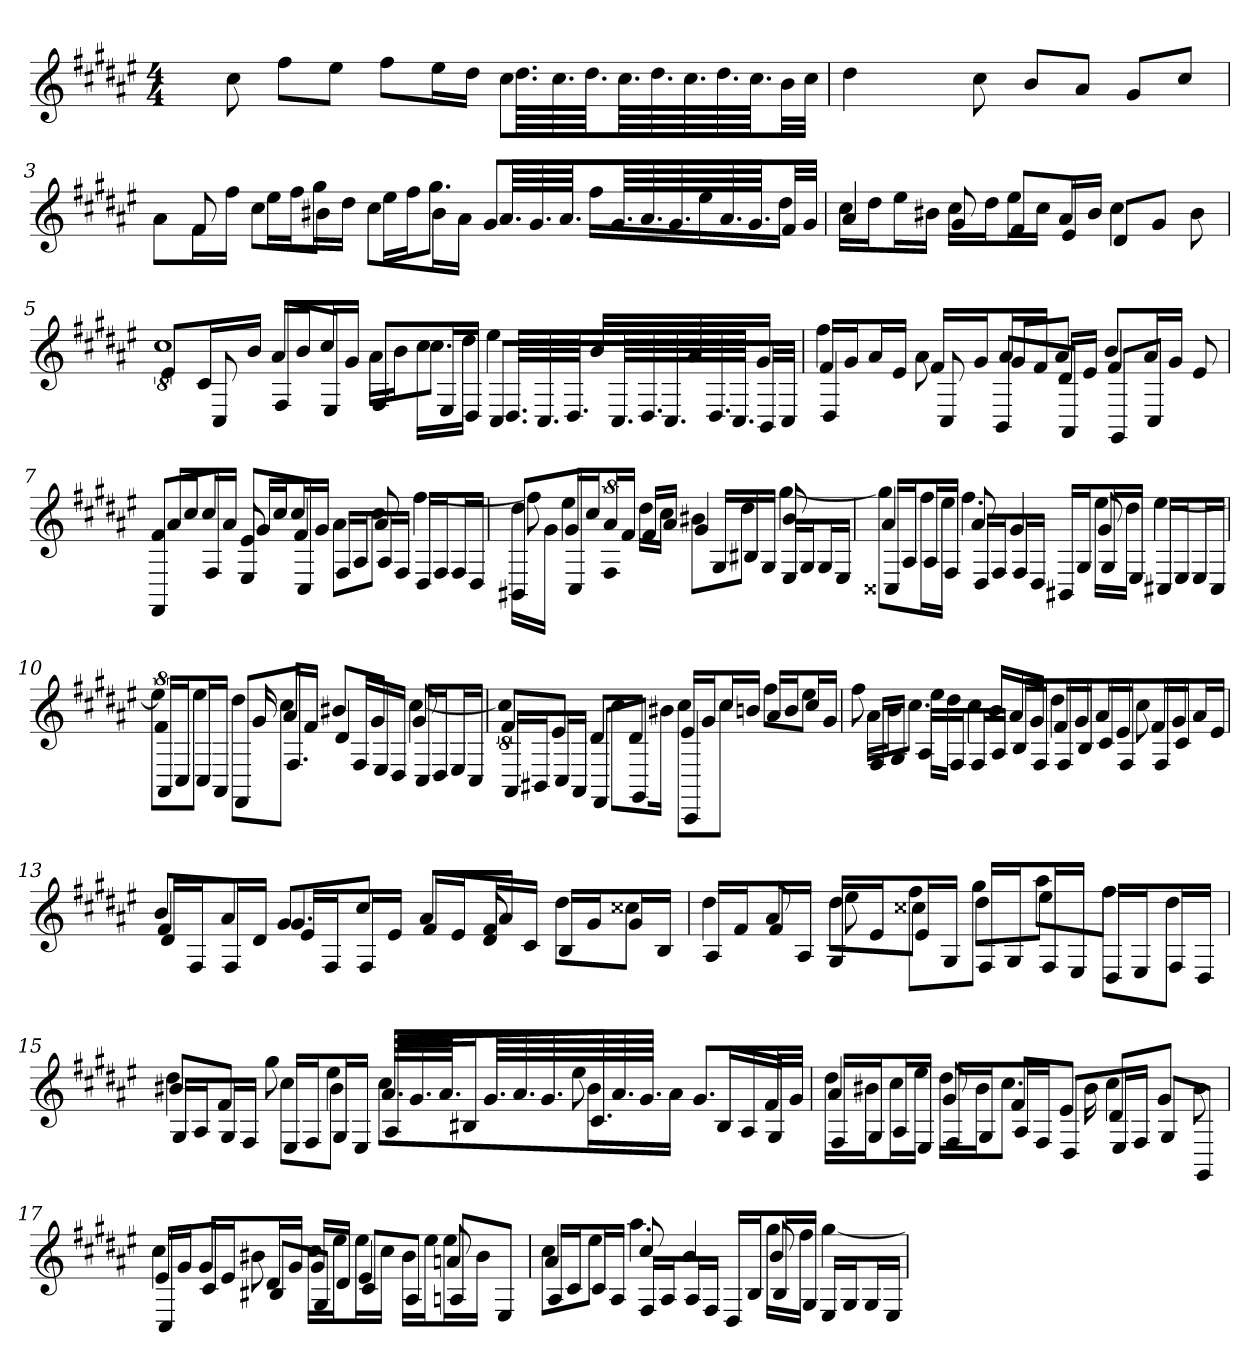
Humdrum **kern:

**kern
*part1
*staff1
*clefG2
*k[f#c#g#d#a#e#]
*F#:
*M4/4
=1
*^
8ryy	2.ryy
8cc#	.
8ff#\L	.
8ee#\J	.
8ff#\L	.
16ee#\L	.
16dd#\JJ	.
8.cc#\L	64.dd#\LLLL
.	64.cc#\
.	64.dd#\JJJ
.	64.cc#\LLL
.	64.dd#\
.	64.cc#\
.	64.dd#\
.	64.cc#\JJJJ
32b\LL	16ryy
32cc#\JJJ	.
*v	*v
=2
4dd#
8ryy
8cc#
8b/L
8a#/J
8g#/L
8cc#/J
=3
*^
*	*^
8ryy	8a#\L	2.ryy
8f#	16f#\L	.
.	16ff#\JJ	.
8cc#\L	16ee#\LL	.
.	16ff#\J	.
8b#\J	16gg#\L	.
.	16dd#\JJ	.
8cc#\L	16ee#\LL	.
.	16ff#\J	.
16b#\L	8.gg#\J	.
16a#\JJ	.	.
8.g#/L	.	64.a#/LLLL
.	.	64.g#/
.	.	64.a#/JJJ
.	16ff#\LL	.
.	.	64.g#/LLL
.	.	64.a#/
.	.	64.g#/
.	16ee#\	.
.	.	64.a#/
.	.	64.g#/JJJJ
32f#/LL	16dd#\JJ	16ryy
32g#/JJJ	.	.
*	*v	*v
=4	=4
4a#	16cc#\LL
.	16dd#\J
.	16ee#\L
.	16b#\JJ
8g#	16cc#\LL
.	16dd#\J
8f#/L	16ee#\L
.	16cc#\JJ
8e#/J	16a#/LL
.	16b#/JJ
8d#/L	4cc#
8g#/J	.
8ryy	8b#
=5	=5
!	!LO:N:vis=2
*^	*^
8e#/L	8%5cc#	8ryy	2.ryy
16c#/L	.	8C#	.
16b/JJ	.	.	.
16a#/LL	.	8F#/L	.
16b/J	.	.	.
16cc#/L	.	8E#/J	.
16g#/JJ	.	.	.
16a#\LL	.	8F#/L	.
16b\J	.	.	.
8.cc#\J	16cc#\LL	16E#/L	.
.	16dd#\JJ	16D#/JJ	.
.	4ee#	8.C#/L	64.D#/LLLL
.	.	.	64.C#/
.	.	.	64.D#/JJJ
16b/LL	.	.	.
.	.	.	64.C#/LLL
.	.	.	64.D#/
.	.	.	64.C#/
16a#/	.	.	.
.	.	.	64.D#/
.	.	.	64.C#/JJJJ
16g#/JJ	.	32BB/LL	16ryy
.	.	32C#/JJJ	.
*	*	*v	*v
=6	=6	=6
16f#/LL	4ff#	4D#
16g#/J	.	.
16a#/L	.	.
16e#/JJ	.	.
16f#/LL	8a#	8C#
16g#/J	.	.
16a#/L	8g#/L	8BB/L
16f#/JJ	.	.
16d#/LL	8a#/J	8AA#/J
16e#/JJ	.	.
4f#	8b/L	8GG#/L
.	16a#/L	8C#/J
.	16g#/JJ	.
8e#	8ryy	8ryy
=7	=7	=7
4f#	16a#/LL	8FF#/L
.	16cc#/J	.
.	16cc#/L	8F#/J
.	16a#/JJ	.
8e#	16g#/LL	8E#/L
.	16cc#/J	.
4f#	16cc#/L	8C#/J
.	16g#/JJ	.
.	8a#\L	16F#/LL
.	.	16A#/J
8a#	8cc#\J	16A#/L
.	.	16F#/JJ
4ryy	[4ff#	16D#/LL
.	.	16F#/J
.	.	16F#/L
.	.	16D#/JJ
=8	=8	=8
16dd#\LL	8ff#]	8BB#/L
16g#\JJ	.	.
16g#/LL	4ee#	8C#/J
16cc#/J	.	.
!	!	!LO:N:vis=4
16a#/L	.	16%5F#
16f#/JJ	.	.
16f#/LL	16dd#\LL	.
16a#/JJ	16cc#\JJ	.
4g#	8b#\L	.
.	.	16G#/LL
.	8dd#\J	16B#/
.	.	16G#/JJ
8b#	[4gg#	16E#/LL
.	.	16G#/J
8ryy	.	16G#/L
.	.	16E#/JJ
=9	=9	=9
4a#	8gg#\L]	16C##/LL
.	.	16A#/J
.	16ff#\L	16A#/L
.	16ee#\JJ	16F#/JJ
8a#	4.ff#	16D#/LL
.	.	16F#/J
4g#	.	16F#/L
.	.	16D#/JJ
.	.	16BB#/LL
.	.	16G#/J
8g#	16ee#\LL	16G#/L
.	16dd#\JJ	16E#/JJ
4ryy	[4ee#	16C#/LL
.	.	16E#/J
.	.	16E#/L
.	.	16C#/JJ
=10	=10	=10
!LO:N:vis=4	!	!
16%5f#	8ee#\L]	16AA#/LL
.	.	16C#/J
.	8ee#\J	16C#/L
.	.	16AA#/JJ
.	8dd#\L	8FF#/L
16g#	.	.
16a#/LL	8cc#\J	8.F#/J
16f#/JJ	.	.
4d#	8b#/L	.
.	.	16F#/LL
.	8g#/J	16E#/
.	.	16D#/JJ
8g#	[4cc#	16C#/LL
.	.	16D#/J
8ryy	.	16E#/L
.	.	16C#/JJ
=11	=11	=11
!	!LO:N:vis=4	!
8f#/L	16%5cc#]	16AA#/LL
.	.	16BB#/J
8e#/J	.	16C#/L
.	.	16AA#/JJ
8d#/L	.	8FF#/L
.	8cc#\L	.
8d#/J	.	8GG#/J
.	16b#\Jk	.
16e#/LL	8cc#\L	4CC#
16g#/J	.	.
16cc#/L	8cc#\J	.
16b/JJ	.	.
16a#/LL	8ff#\L	4ryy
16b/J	.	.
16cc#/L	8ee#\J	.
16g#/JJ	.	.
=12	=12	=12
16a#\LL	8ff#	16F#/LL
16b\J	.	16G#/JJ
8.cc#\J	16ee#\LL	16A#/LL
.	16dd#\JJ	16F#/J
.	4cc#	16F#/L
16b/LL	.	16A#/JJ
16a#/	.	16B/LL
16g#/JJ	.	16F#/J
16f#/LL	4dd#	16F#/L
16g#/J	.	16B/JJ
16a#/L	.	16c#/LL
16e#/JJ	.	16F#/J
16f#/LL	8cc#	16F#/L
16g#/J	.	16c#/JJ
16a#/L	8ryy	8ryy
16e#/JJ	.	.
=13	=13	=13
4f#	8b/L	16d#/LL
.	.	16F#/J
.	8a#/J	16F#/L
.	.	16d#/JJ
4.g#	8g#/L	16e#/LL
.	.	16F#/J
.	8cc#/J	16F#/L
.	.	16e#/JJ
.	8a#/L	16f#/LL
.	.	16e#/J
8f#	8a#/J	16d#/L
.	.	16c#/JJ
4ryy	8dd#\L	16B/LL
.	.	16g#/J
.	8cc##\J	16g#/L
.	.	16B/JJ
=14	=14	=14
8ryy	4dd#	16A#/LL
.	.	16f#/J
8a#	.	16f#/L
.	.	16A#/JJ
8dd#\L	8ee#	16G#/LL
.	.	16e#/J
8cc##\J	8ff#\L	16e#/L
.	.	16G#/JJ
8dd#\L	8gg#\J	16F#/LL
.	.	16G#/J
8ee#\J	8aa#\L	16F#/L
.	.	16E#/JJ
8ff#\L	8ff#\J	16D#/LL
.	.	16E#/J
8dd#\J	8ryy	16F#/L
.	.	16D#/JJ
=15	=15	=15
*	*	*^
8b#/L	4dd#	2ryy	16G#/LL
.	.	.	16A#/J
8f#/J	.	.	16G#/L
.	.	.	16F#/JJ
8cc#\L	8gg#	.	16E#/LL
.	.	.	16F#/J
8b#\J	4ee#	.	16G#/L
.	.	.	16E#/JJ
8cc#\L	.	64.a#/LLLL	16A#/LL
.	.	64.g#/	.
.	.	64.a#/JJJ	.
.	.	.	16B#/J
.	.	64.g#/LLL	.
.	.	64.a#/	.
.	.	64.g#/	.
16b#\L	8ee#	.	8.c#/J
.	.	64.a#/	.
.	.	64.g#/JJJJ	.
16a#\JJ	.	4ryy	.
8.g#/L	4ryy	.	.
.	.	.	16B#/LL
.	.	.	16A#/
32f#/LL	.	16ryy	16G#/JJ
32g#/JJJ	.	.	.
*	*	*v	*v
=16	=16	=16
4a#	16dd#\LL	16F#/LL
.	16b#\J	16G#/J
.	16cc#\L	16A#/L
.	16ee#\JJ	16E#/JJ
8g#	16dd#\LL	16F#/LL
.	16b#\J	16G#/J
8f#/L	8.cc#\J	16A#/L
.	.	16F#/JJ
8e#/J	.	8D#/L
.	16b#	.
8d#/L	4cc#	16E#/L
.	.	16F#/JJ
8g#/J	.	8G#/L
8ryy	8b#	8GG#/J
=17	=17	=17
16e#/LL	4cc#	8C#/L
16g#/JJ	.	.
16g#/LL	.	8c#/J
16e#/J	.	.
16d#/L	8b#	8B#/L
16g#/JJ	.	.
16g#/LL	16cc#\LL	8G#/J
16d#/JJ	16ee#\J	.
4e#	16ee#\L	8c#/L
.	16cc#\JJ	.
.	16b#\LL	8A#/J
.	16ee#\J	.
8a	16ee#\L	8A/L
.	16b#\JJ	.
8ryy	8ryy	8E#/J
=18	=18	=18
4a#	8cc#\L	16A#/LL
.	.	16c#/J
.	8ee#\J	16c#/L
.	.	16A#/JJ
8cc#	4.aa#	16F#/LL
.	.	16A#/J
4b	.	16A#/L
.	.	16F#/JJ
.	.	16D#/LL
.	.	16B/J
8b	16gg#\LL	16B/L
.	16ff#\JJ	16G#/JJ
4ryy	[4gg#	16E#/LL
.	.	16G#/J
.	.	16G#/L
.	.	16E#/JJ
*v	*v	*v
=
*-
